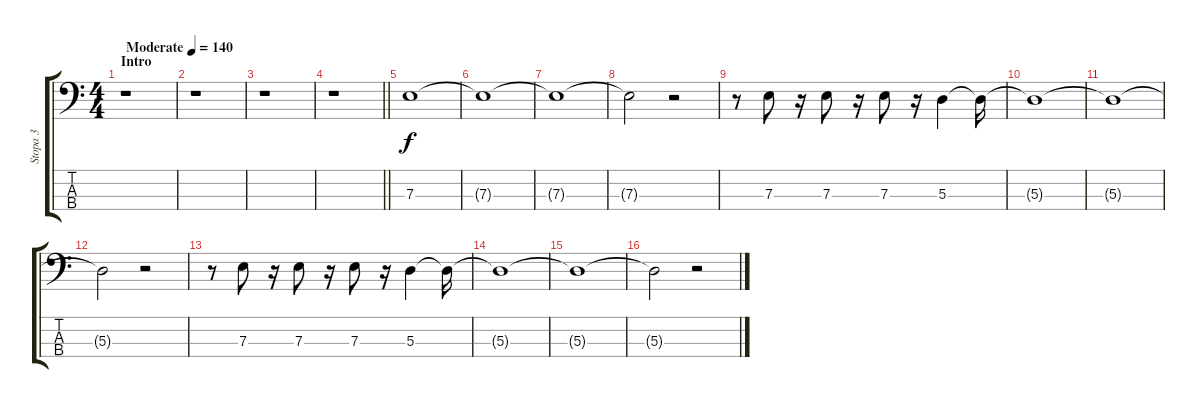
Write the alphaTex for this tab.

\track ("Stopa 3" "Stopa 3") {instrument electricbasspick}
\staff {score tabs}
\tuning (G2 D2 A1 E1) {hide}
\ts (4 4)
\section ("" "Intro")
\tempo (140 "Moderate")
\clef f4
\ks c
r.1{dy f instrument electricbasspick} |
r.1 |
r.1 |
\barLineRight lightlight
r.1 |
\section ("" "")
7.3.1 |
7.3{t}.1 |
7.3{t}.1 |
7.3{t}.2 r.2 |
r.8 7.3.8 r.16 7.3.8 r.16 7.3.8 r.16 5.3.4 5.3{t}.16 |
5.3{t}.1 |
5.3{t}.1 |
5.3{t}.2 r.2 |
r.8 7.3.8 r.16 7.3.8 r.16 7.3.8 r.16 5.3.4 5.3{t}.16 |
5.3{t}.1 |
5.3{t}.1 |
5.3{t}.2 r.2
